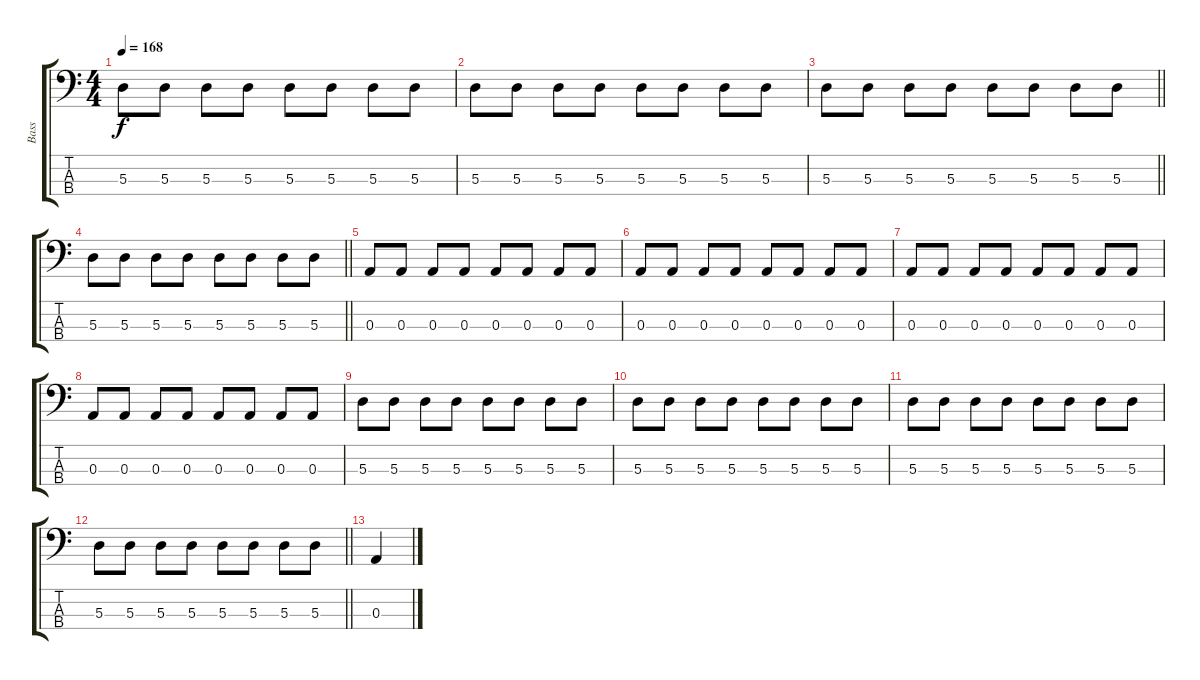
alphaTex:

\track ("Bass" "Bass") {instrument electricbasspick}
\staff {score tabs}
\tuning (G2 D2 A1 D1) {hide}
\ts (4 4)
\tempo 168
\clef f4
\ks c
5.3.8{dy f} 5.3.8 5.3.8 5.3.8 5.3.8 5.3.8 5.3.8 5.3.8 |
5.3.8 5.3.8 5.3.8 5.3.8 5.3.8 5.3.8 5.3.8 5.3.8 |
\barLineRight lightlight
5.3.8 5.3.8 5.3.8 5.3.8 5.3.8 5.3.8 5.3.8 5.3.8 |
\barLineRight lightlight
5.3.8 5.3.8 5.3.8 5.3.8 5.3.8 5.3.8 5.3.8 5.3.8 |
\section ("" "")
0.3.8 0.3.8 0.3.8 0.3.8 0.3.8 0.3.8 0.3.8 0.3.8 |
0.3.8 0.3.8 0.3.8 0.3.8 0.3.8 0.3.8 0.3.8 0.3.8 |
0.3.8 0.3.8 0.3.8 0.3.8 0.3.8 0.3.8 0.3.8 0.3.8 |
0.3.8 0.3.8 0.3.8 0.3.8 0.3.8 0.3.8 0.3.8 0.3.8 |
5.3.8 5.3.8 5.3.8 5.3.8 5.3.8 5.3.8 5.3.8 5.3.8 |
5.3.8 5.3.8 5.3.8 5.3.8 5.3.8 5.3.8 5.3.8 5.3.8 |
5.3.8 5.3.8 5.3.8 5.3.8 5.3.8 5.3.8 5.3.8 5.3.8 |
\barLineRight lightlight
5.3.8 5.3.8 5.3.8 5.3.8 5.3.8 5.3.8 5.3.8 5.3.8 |
0.3.4
